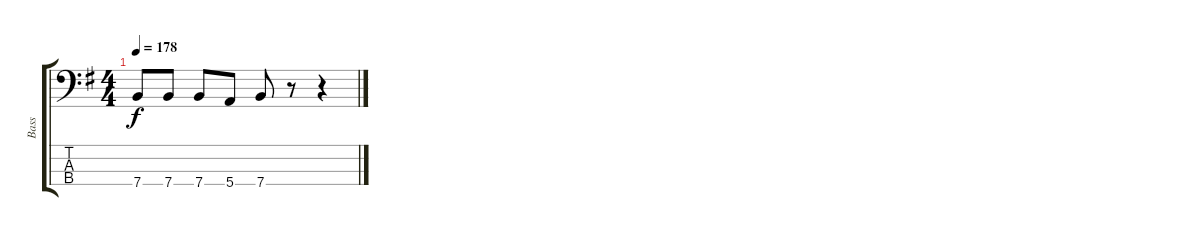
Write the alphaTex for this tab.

\track ("Bass" "Bass") {instrument electricbasspick}
\staff {score tabs}
\tuning (G2 D2 A1 E1) {hide}
\ts (4 4)
\tempo 178
\clef f4
\ks g
7.4.8{dy f} 7.4.8 7.4.8 5.4.8 7.4.8 r.8 r.4
